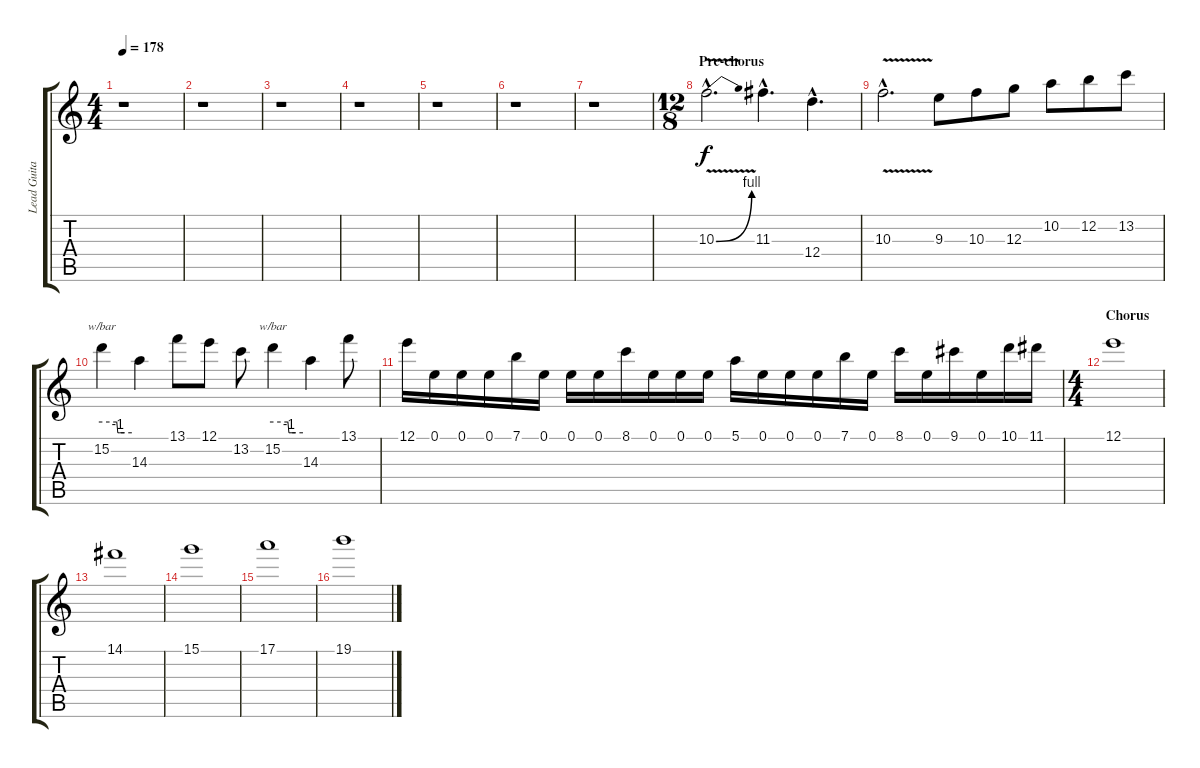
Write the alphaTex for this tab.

\track ("Lead Guitar 1" "Lead Guita") {instrument overdrivenguitar}
\staff {score tabs}
\tuning (E4 B3 G3 D3 A2 E2) {hide}
\ts (4 4)
\tempo 178
\clef g2
\ks c
r.1{dy f} |
r.1 |
r.1 |
r.1 |
r.1 |
r.1 |
r.1 |
\ts (12 8)
\section ("" "Pre-chorus")
10.3{be (bend 0 0 60 4) v hac}.2{d volume 15} 11.3{hac}.4{d} 12.4{hac}.4{d} |
10.3{v hac}.2{d} 9.3.8 10.3.8 12.3.8 10.2.8 12.2.8 13.2.8 |
15.2.4{tbe (custom default 0 0 30 0 32 -4 35 -4 45 -4 60 -4)} 14.3.4 13.1.8 12.1.8 13.2.8 15.2.4{tbe (custom default 0 0 30 0 32 -4 45 -4 60 -4)} 14.3.4 13.1.8 |
12.1.16 0.1.16 0.1.16 0.1.16 7.1.16 0.1.16 0.1.16 0.1.16 8.1.16 0.1.16 0.1.16 0.1.16 5.1.16 0.1.16 0.1.16 0.1.16 7.1.16 0.1.16 8.1.16 0.1.16 9.1.16 0.1.16 10.1.16 11.1.16 |
\ts (4 4)
\section ("" "Chorus")
12.1.1 |
14.1.1 |
15.1.1 |
17.1.1 |
19.1.1
